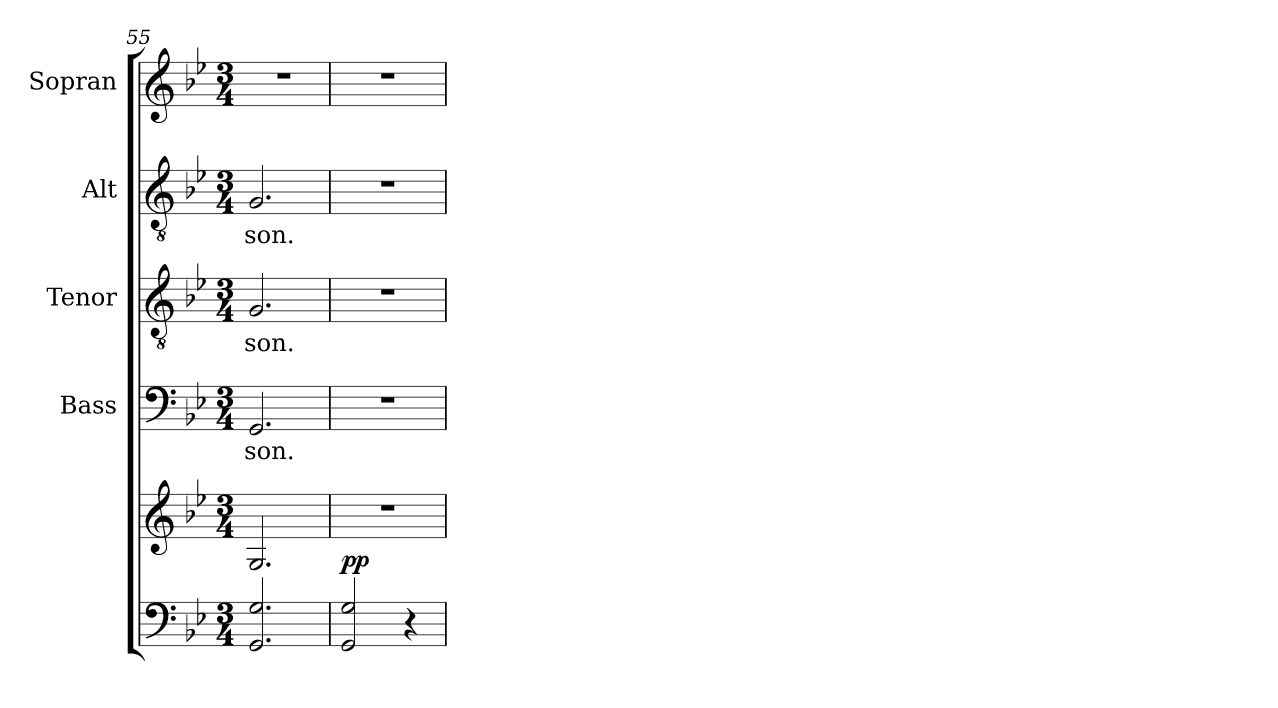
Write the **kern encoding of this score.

**kern	**kern	**dynam	**kern	**text	**kern	**text	**kern	**text	**kern
*part5	*part5	*part5	*part4	*part4	*part3	*part3	*part2	*part2	*part1
*staff6	*staff5	*staff5/6	*staff4	*staff4	*staff3	*staff3	*staff2	*staff2	*staff1
*	*	*	*I"Bass	*	*I"Tenor	*	*I"Alt	*	*I"Sopran
*	*	*	*I'B.	*	*I'T.	*	*I'A.	*	*I'S.
*clefF4	*clefG2	*	*clefF4	*	*clefGv2	*	*clefGv2	*	*clefG2
*k[b-e-]	*k[b-e-]	*	*k[b-e-]	*	*k[b-e-]	*	*k[b-e-]	*	*k[b-e-]
*B-:	*B-:	*	*B-:	*	*B-:	*	*B-:	*	*B-:
*M3/4	*M3/4	*	*M3/4	*	*M3/4	*	*M3/4	*	*M3/4
=55	=55	=55	=55	=55	=55	=55	=55	=55	=55
!	!	!	!	!LO:LY:b	!	!LO:LY:b	!	!LO:LY:b	!
2.GG/ 2.G/	2.G/	.	2.GG/	-son.	2.G/	-son.	2.G/	-son.	2.r
=56	=56	=56	=56	=56	=56	=56	=56	=56	=56
!	!	!LO:DY:a=2	!	!	!	!	!	!	!
2GG/ 2G/	2.r	pp	2.r	.	2.r	.	2.r	.	2.r
4r	.	.	.	.	.	.	.	.	.
=	=	=	=	=	=	=	=	=	=
*-	*-	*-	*-	*-	*-	*-	*-	*-	*-
